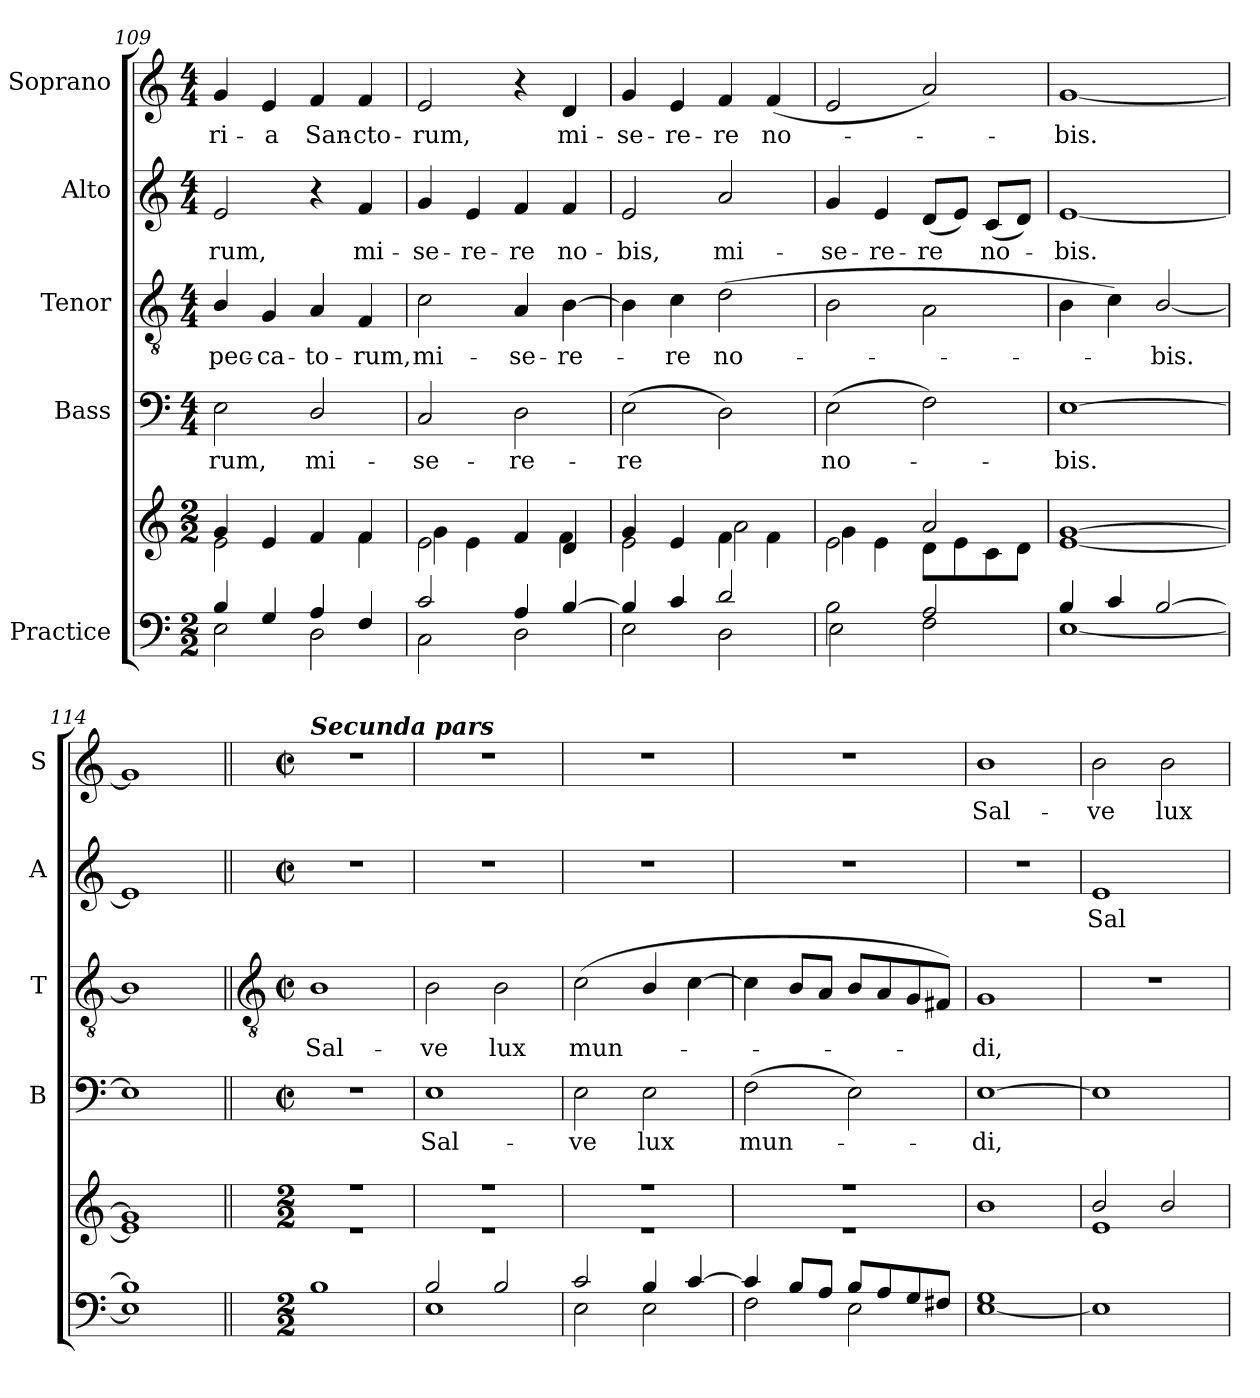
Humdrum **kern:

**kern	**kern	**kern	**text	**kern	**text	**kern	**text	**kern	**text
*part5	*part5	*part4	*part4	*part3	*part3	*part2	*part2	*part1	*part1
*staff6	*staff5	*staff4	*staff4	*staff3	*staff3	*staff2	*staff2	*staff1	*staff1
*I"Practice	*	*I"Bass	*	*I"Tenor	*	*I"Alto	*	*I"Soprano	*
*	*	*I'B	*	*I'T	*	*I'A	*	*I'S	*
*clefF4	*clefG2	*clefF4	*	*clefGv2	*	*clefG2	*	*clefG2	*
*k[]	*k[]	*k[]	*	*k[]	*	*k[]	*	*k[]	*
*C:	*C:	*C:	*	*C:	*	*C:	*	*C:	*
*M2/2	*M2/2	*M4/4	*	*M4/4	*	*M4/4	*	*M4/4	*
=109	=109	=109	=109	=109	=109	=109	=109	=109	=109
*^	*^	*	*	*	*	*	*	*	*
!	!	!	!	!	!LO:LY:b	!	!LO:LY:b	!	!LO:LY:b	!	!LO:LY:b
4B/	2E\	4g	2e\	2E	-rum,	4B/	pec-	2e	rum,	4g	-ri-
!	!	!	!	!	!	!	!LO:LY:b	!	!	!	!LO:LY:b
4G/	.	4e	.	.	.	4G	-ca-	.	.	4e	-a
!	!	!	!	!	!LO:LY:b	!	!LO:LY:b	!	!	!	!LO:LY:b
4A/	2D\	4f	4ryy	2D/	mi-	4A	-to-	4r	.	4f	San-
!	!	!	!	!	!	!	!LO:LY:b	!	!LO:LY:b	!	!LO:LY:b
4F/	.	4f	4f	.	.	4F	-rum,	4f	mi-	4f	-cto-
=110	=110	=110	=110	=110	=110	=110	=110	=110	=110	=110	=110
!	!	!	!	!	!LO:LY:b	!	!LO:LY:b	!	!LO:LY:b	!	!LO:LY:b
2c	2C\	2e\	4g	2C	-se-	2c	mi-	4g	-se-	2e	-rum,
!	!	!	!	!	!	!	!	!	!LO:LY:b	!	!
.	.	.	4e	.	.	.	.	4e	-re-	.	.
!	!	!	!	!	!LO:LY:b	!	!LO:LY:b	!	!LO:LY:b	!	!
4A/	2D\	4ryy	4f	2D	-re-	4A	-se-	4f	-re	4r	.
!	!	!	!	!	!	!	!LO:LY:b	!	!LO:LY:b	!	!LO:LY:b
[4B/	.	4d	4f	.	.	[4B	-re-	4f	no-	4d	mi-
=111	=111	=111	=111	=111	=111	=111	=111	=111	=111	=111	=111
!	!	!	!	!	!LO:LY:b	!	!	!	!LO:LY:b	!	!LO:LY:b
4B/]	2E\	4g	2e\	(>2E	-re	4B]	.	2e	-bis,	4g	-se-
!	!	!	!	!	!	!	!LO:LY:b	!	!	!	!LO:LY:b
4c/	.	4e	.	.	.	4c	re	.	.	4e	-re-
!	!	!	!	!	!	!	!LO:LY:b	!	!LO:LY:b	!	!LO:LY:b
2d	2D\	4f\	2a	2D)	.	(>2d	no-	2a	mi-	4f	-re
!	!	!	!	!	!	!	!	!	!	!	!LO:LY:b
.	.	4f\	.	.	.	.	.	.	.	(<4f	no-
=112	=112	=112	=112	=112	=112	=112	=112	=112	=112	=112	=112
!	!	!	!	!	!LO:LY:b	!	!	!	!LO:LY:b	!	!
2B\	2E\	2e\	4g	(>2E	no-	2B\	.	4g	-se-	2e	.
!	!	!	!	!	!	!	!	!	!LO:LY:b	!	!
.	.	.	4e	.	.	.	.	4e	-re-	.	.
!	!	!	!	!	!	!	!	!	!LO:LY:b	!	!
2A	2F\	2a	8d\L	2F)	.	2A\	.	(<8dL	-re	2a)	.
.	.	.	8e\	.	.	.	.	8eJ)	.	.	.
!	!	!	!	!	!	!	!	!	!LO:LY:b	!	!
.	.	.	8c\	.	.	.	.	(<8cL	no-	.	.
.	.	.	8d\J	.	.	.	.	8dJ)	.	.	.
=113	=113	=113	=113	=113	=113	=113	=113	=113	=113	=113	=113
!	!	!	!	!	!LO:LY:b	!	!	!	!LO:LY:b	!	!LO:LY:b
4B/	[1E\	[1g	[1e	[1E	bis.	4B\	.	[1e	bis.	[1g	bis.
4c/	.	.	.	.	.	4c\)	.	.	.	.	.
!	!	!	!	!	!	!	!LO:LY:b	!	!	!	!
[2B/	.	.	.	.	.	[2B/	bis.	.	.	.	.
=114	=114	=114	=114	=114	=114	=114	=114	=114	=114	=114	=114
1B]	1E/]	1g]	1e]	1E]	.	1B]	.	1e]	.	1g]	.
!!LO:LB:g=z
=115||	=115||	=115||	=115||	=115||	=115||	=115||	=115||	=115||	=115||	=115||	=115||
*	*	*	*	*	*	*clefGv2	*	*	*	*	*
*M2/2	*	*M2/2	*	*M2/2	*	*M2/2	*	*M2/2	*	*M2/2	*
*	*	*	*	*met(c|)	*	*met(c|)	*	*met(c|)	*	*met(c|)	*
!	!	!	!	!	!	!	!	!	!	!LO:TX:a:Bi:t=Secunda pars	!
!	!	!	!	!	!	!	!LO:LY:b	!	!	!	!
1B	1ryy	1r	1r	1r	.	1B	Sal-	1r	.	1r	.
=116	=116	=116	=116	=116	=116	=116	=116	=116	=116	=116	=116
!	!	!	!	!	!LO:LY:b	!	!LO:LY:b	!	!	!	!
2B/	1E	1r	1r	1E	Sal-	2B	-ve	1r	.	1r	.
!	!	!	!	!	!	!	!LO:LY:b	!	!	!	!
2B/	.	.	.	.	.	2B	lux	.	.	.	.
=117	=117	=117	=117	=117	=117	=117	=117	=117	=117	=117	=117
!	!	!	!	!	!LO:LY:b	!	!LO:LY:b	!	!	!	!
2c	2E	1r	1r	2E	-ve	(<2c	mun-	1r	.	1r	.
!	!	!	!	!	!LO:LY:b	!	!	!	!	!	!
4B/	2E	.	.	2E	lux	4B/	.	.	.	.	.
[4c/	.	.	.	.	.	[4c	.	.	.	.	.
=118	=118	=118	=118	=118	=118	=118	=118	=118	=118	=118	=118
!	!	!	!	!	!LO:LY:b	!	!	!	!	!	!
4c/]	2F	1r	1r	(>2F	mun-	4c]	.	1r	.	1r	.
8B/L	.	.	.	.	.	8BL	.	.	.	.	.
8A/J	.	.	.	.	.	8AJ	.	.	.	.	.
8B/L	2E	.	.	2E)	.	8BL	.	.	.	.	.
8A/	.	.	.	.	.	8A	.	.	.	.	.
8G/	.	.	.	.	.	8G	.	.	.	.	.
8F#X/J	.	.	.	.	.	8F#XJ)	.	.	.	.	.
=119	=119	=119	=119	=119	=119	=119	=119	=119	=119	=119	=119
!	!	!	!	!	!LO:LY:b	!	!LO:LY:b	!	!	!	!LO:LY:b
1G	[1E	1b	1ryy	[1E	di,	1G	di,	1r	.	1b	Sal-
=120	=120	=120	=120	=120	=120	=120	=120	=120	=120	=120	=120
!	!	!	!	!	!	!	!	!	!LO:LY:b	!	!LO:LY:b
1ryy	1E]	2b/	1e	1E]	.	1r	.	1e	Sal-	2b	-ve
!	!	!	!	!	!	!	!	!	!	!	!LO:LY:b
.	.	2b/	.	.	.	.	.	.	.	2b	lux
*v	*v	*	*	*	*	*	*	*	*	*	*
*	*v	*v	*	*	*	*	*	*	*	*
=	=	=	=	=	=	=	=	=	=
*-	*-	*-	*-	*-	*-	*-	*-	*-	*-
